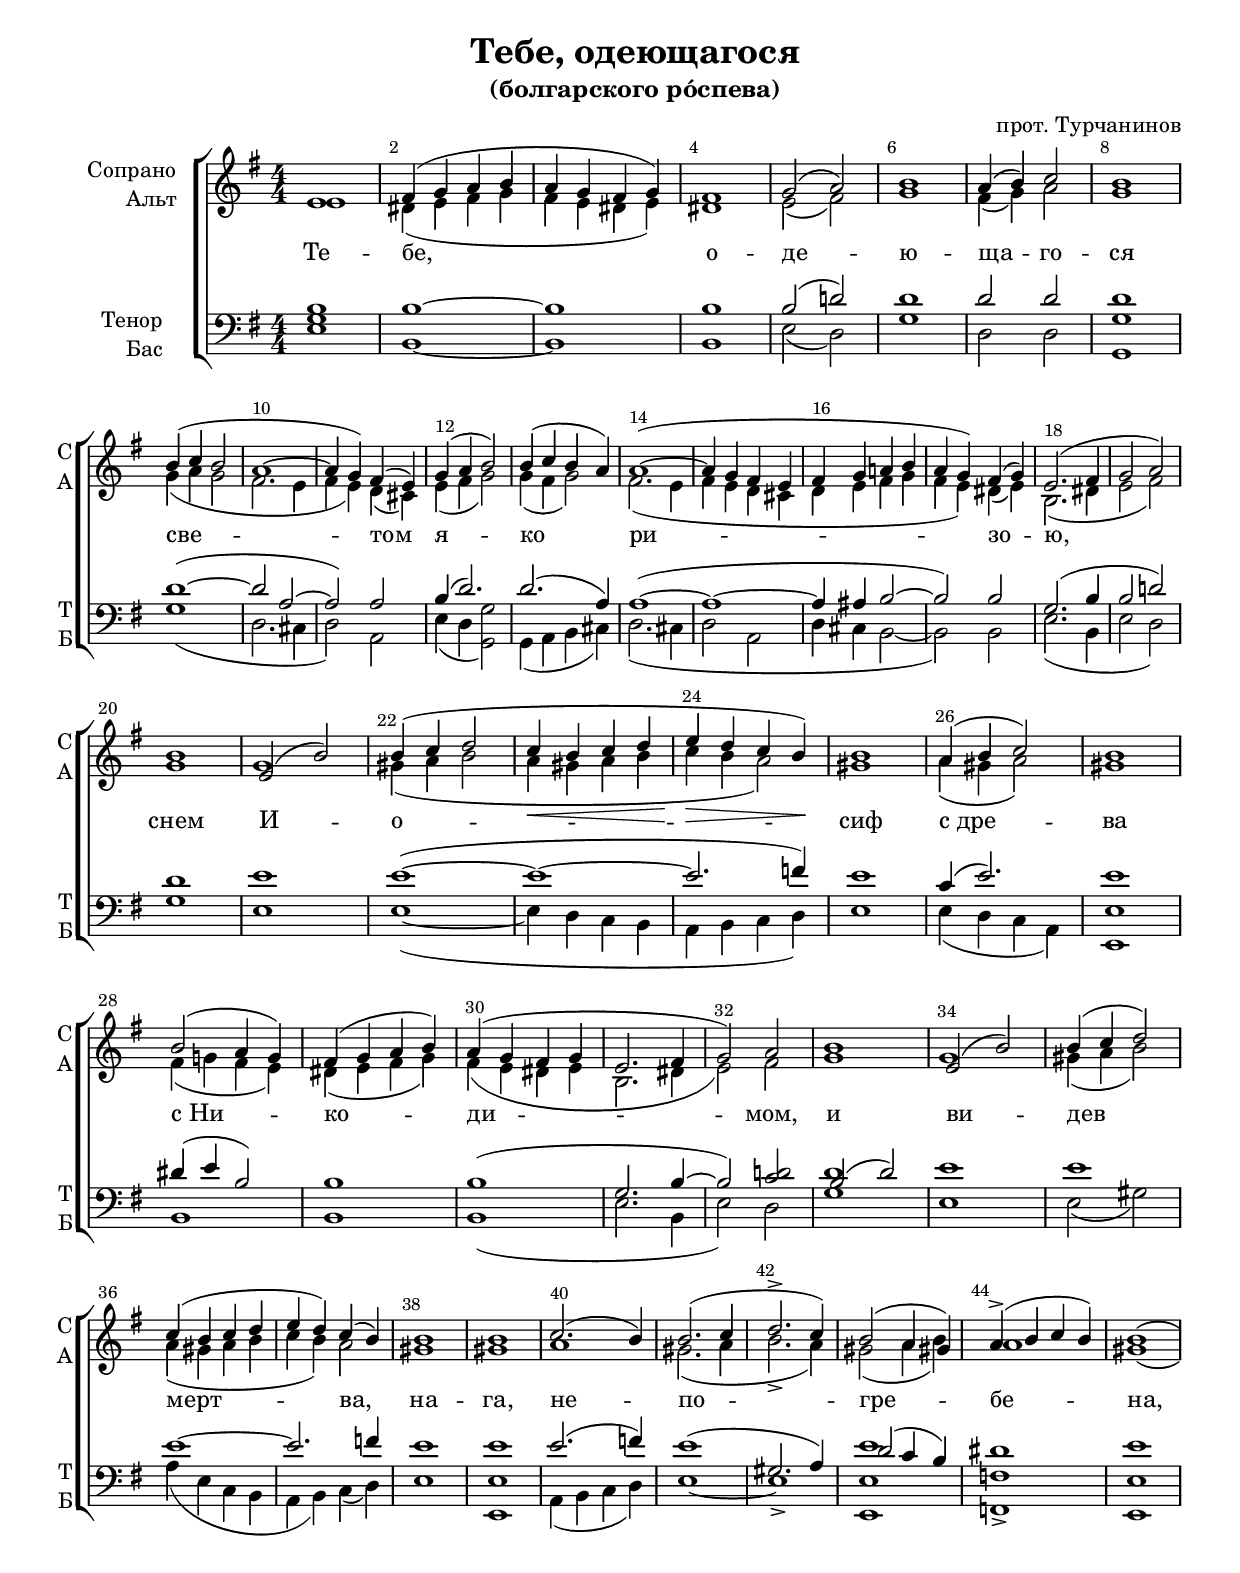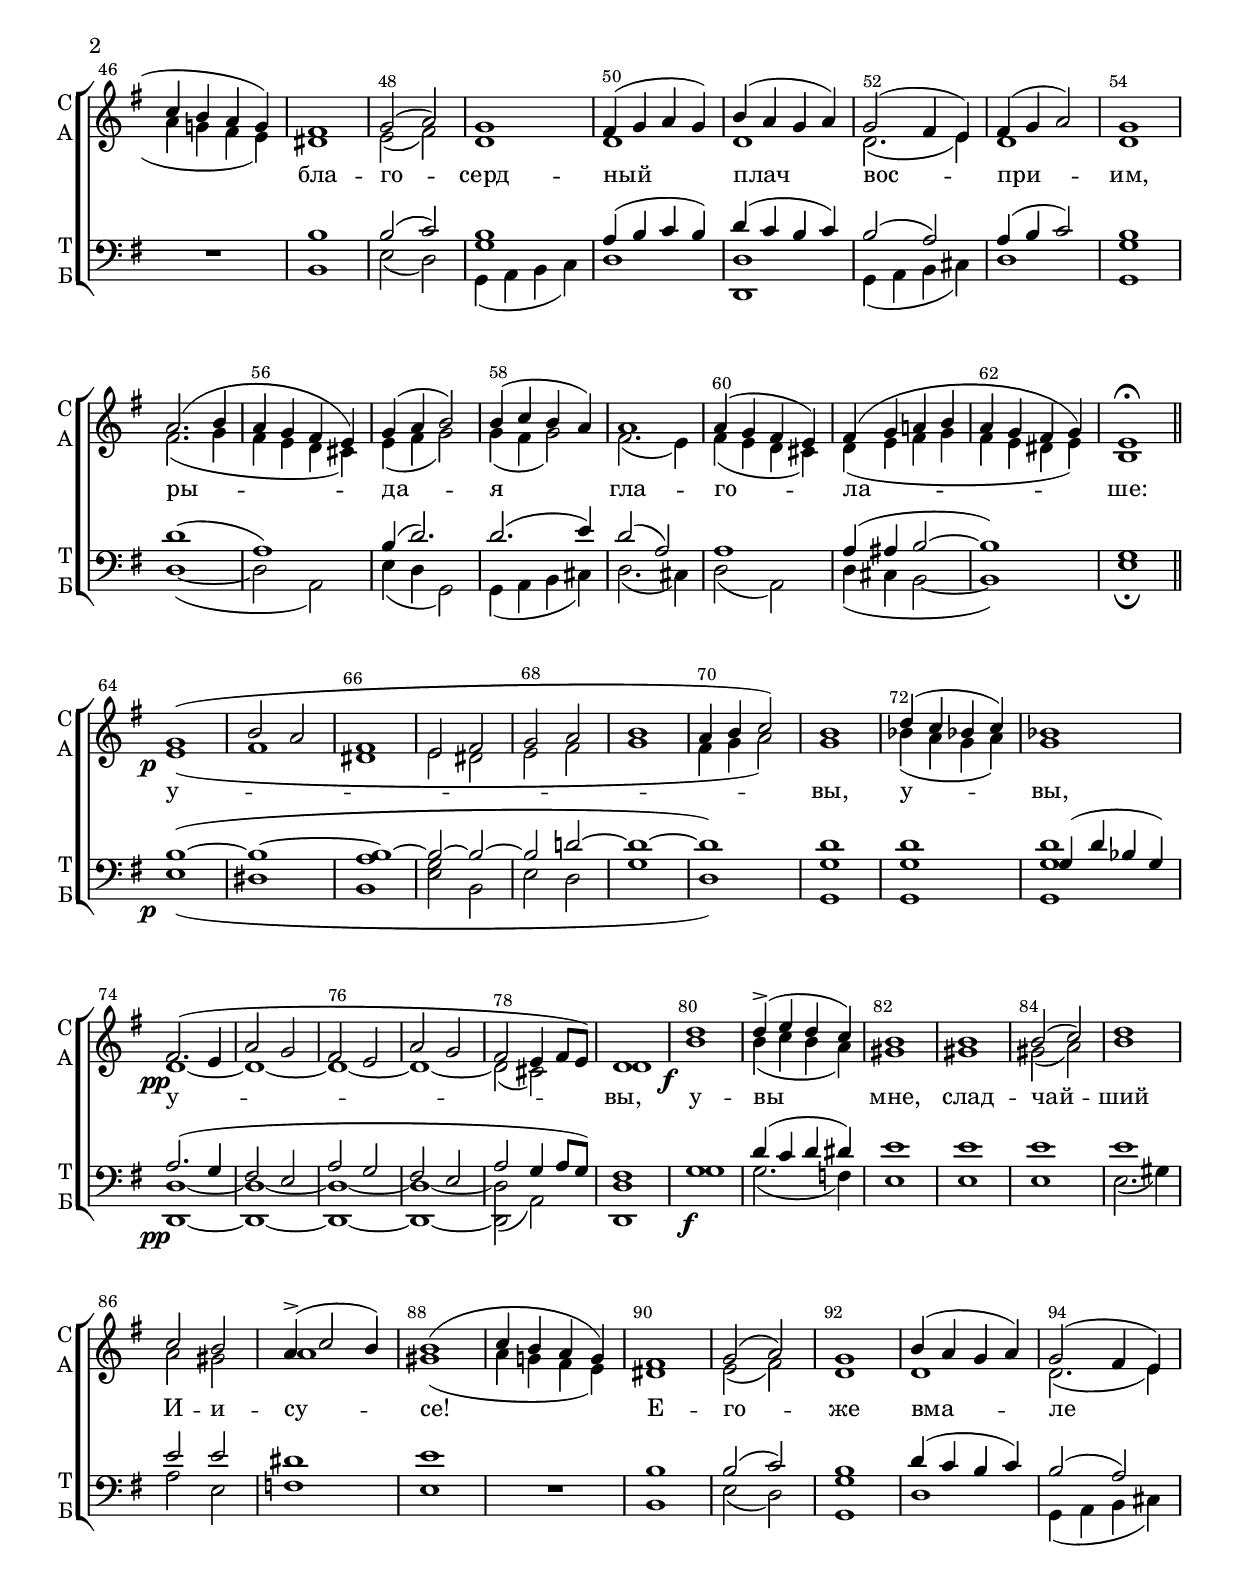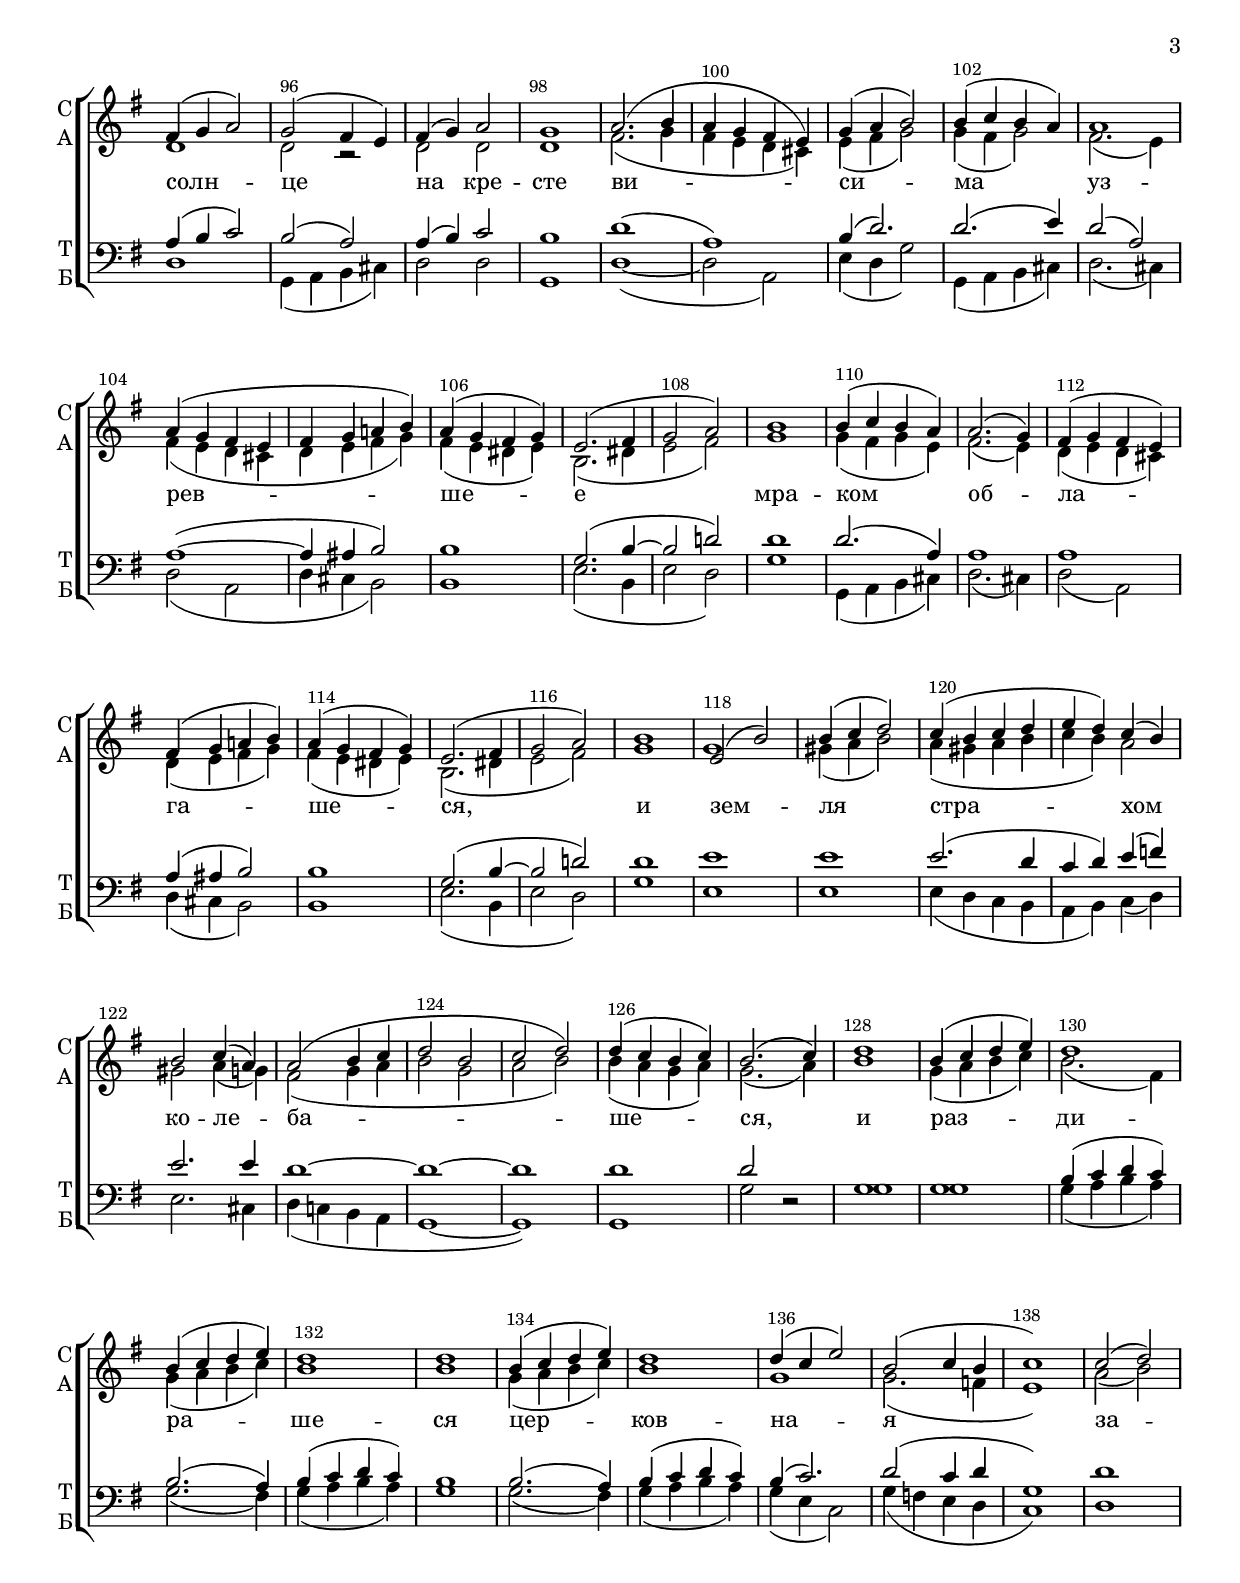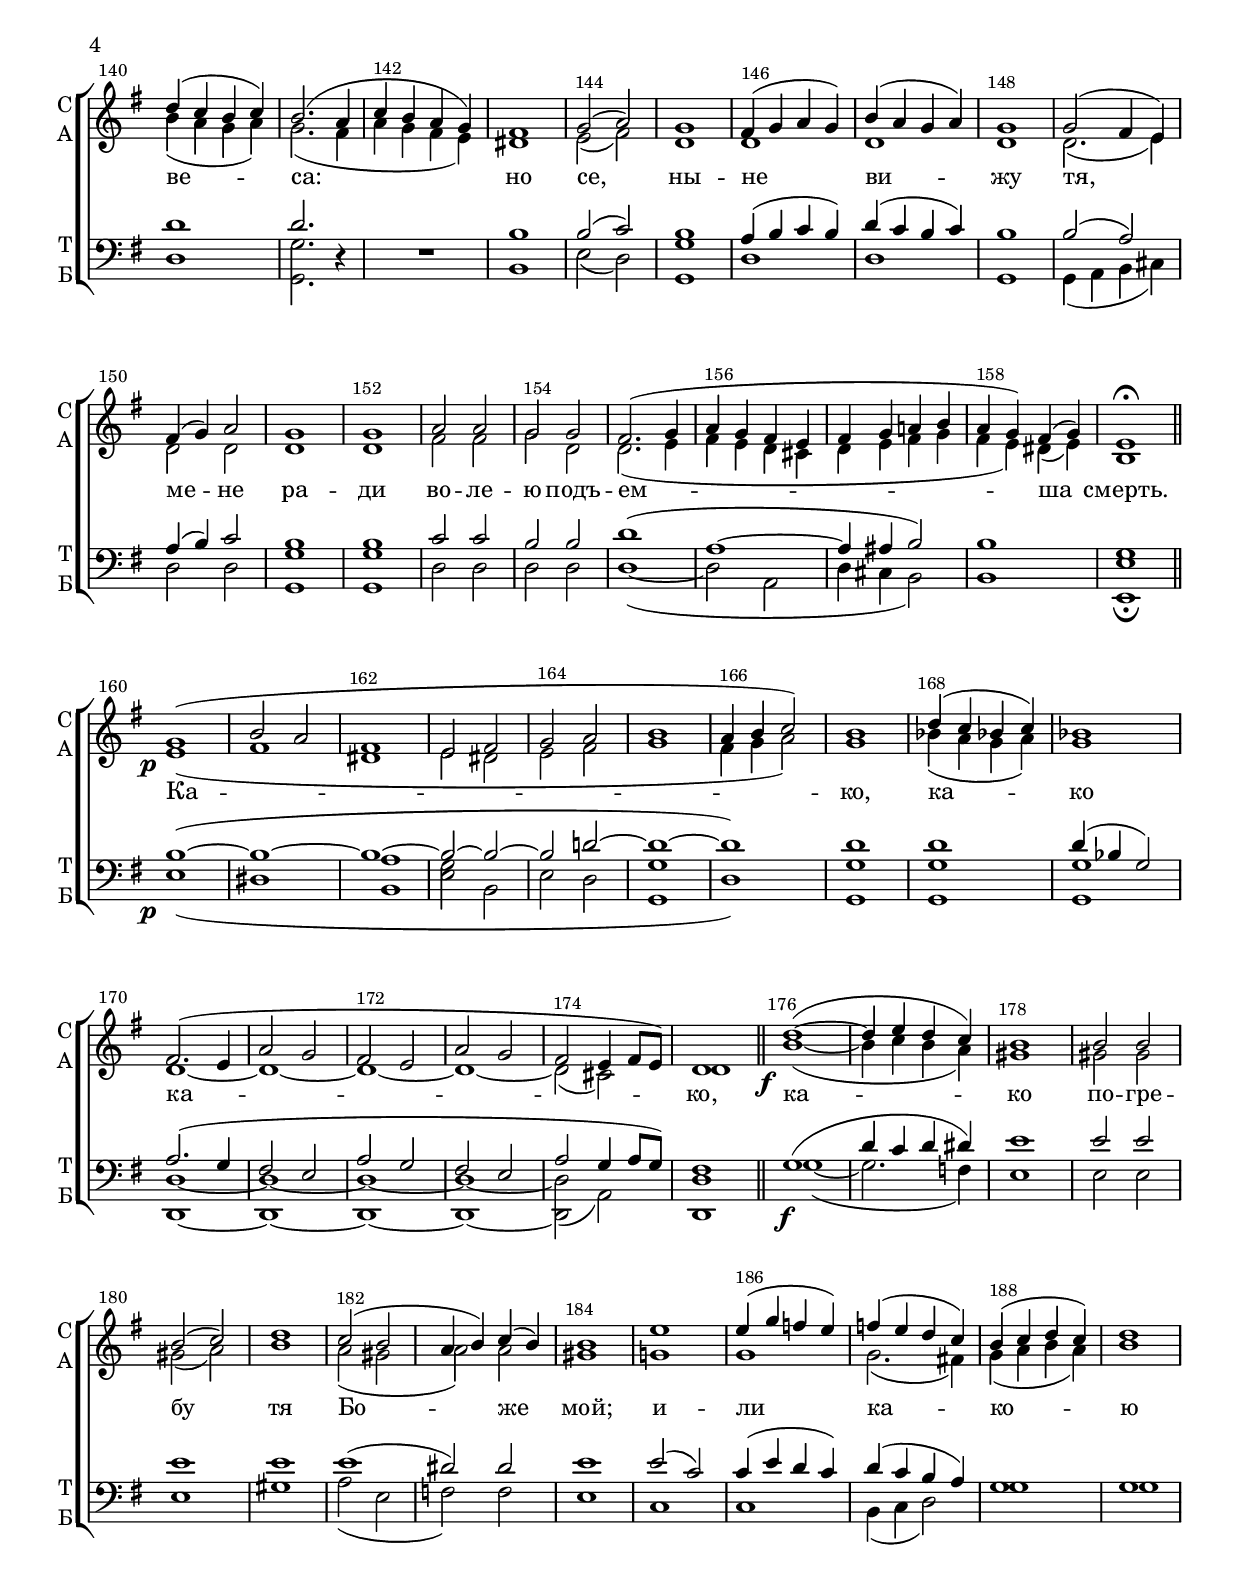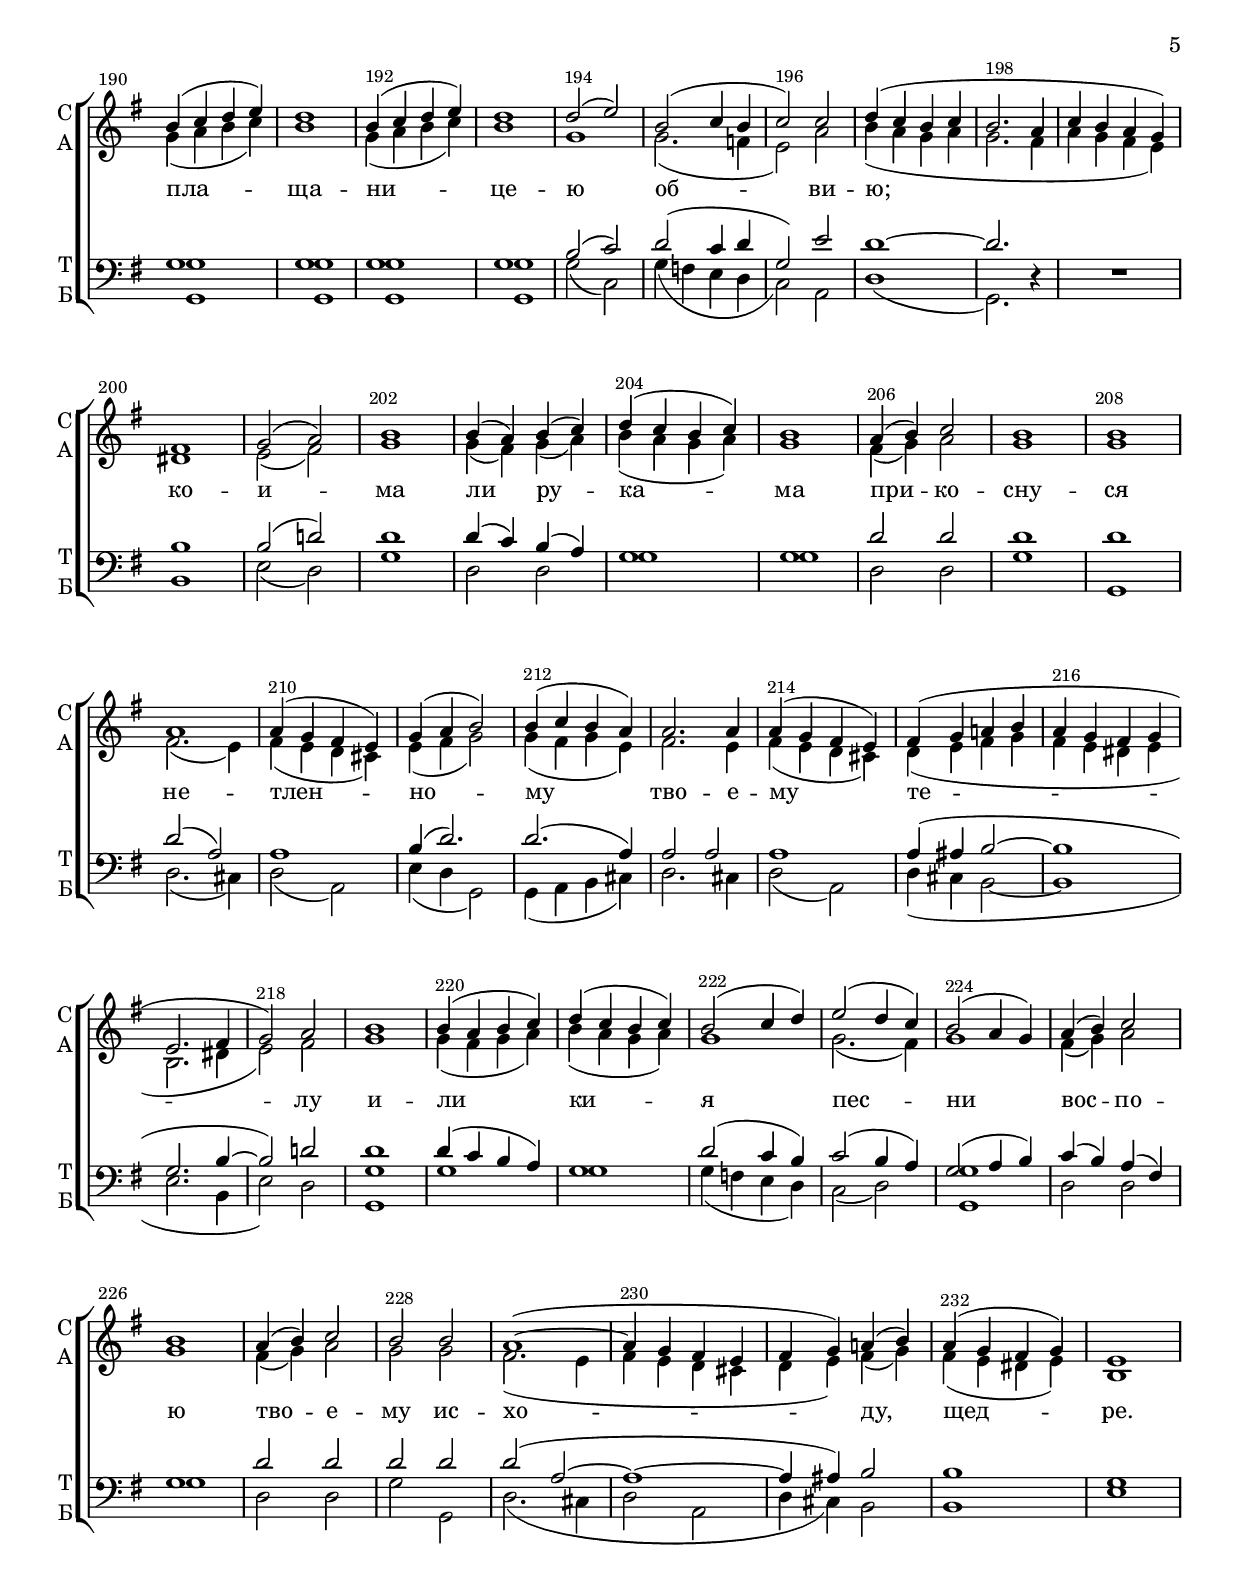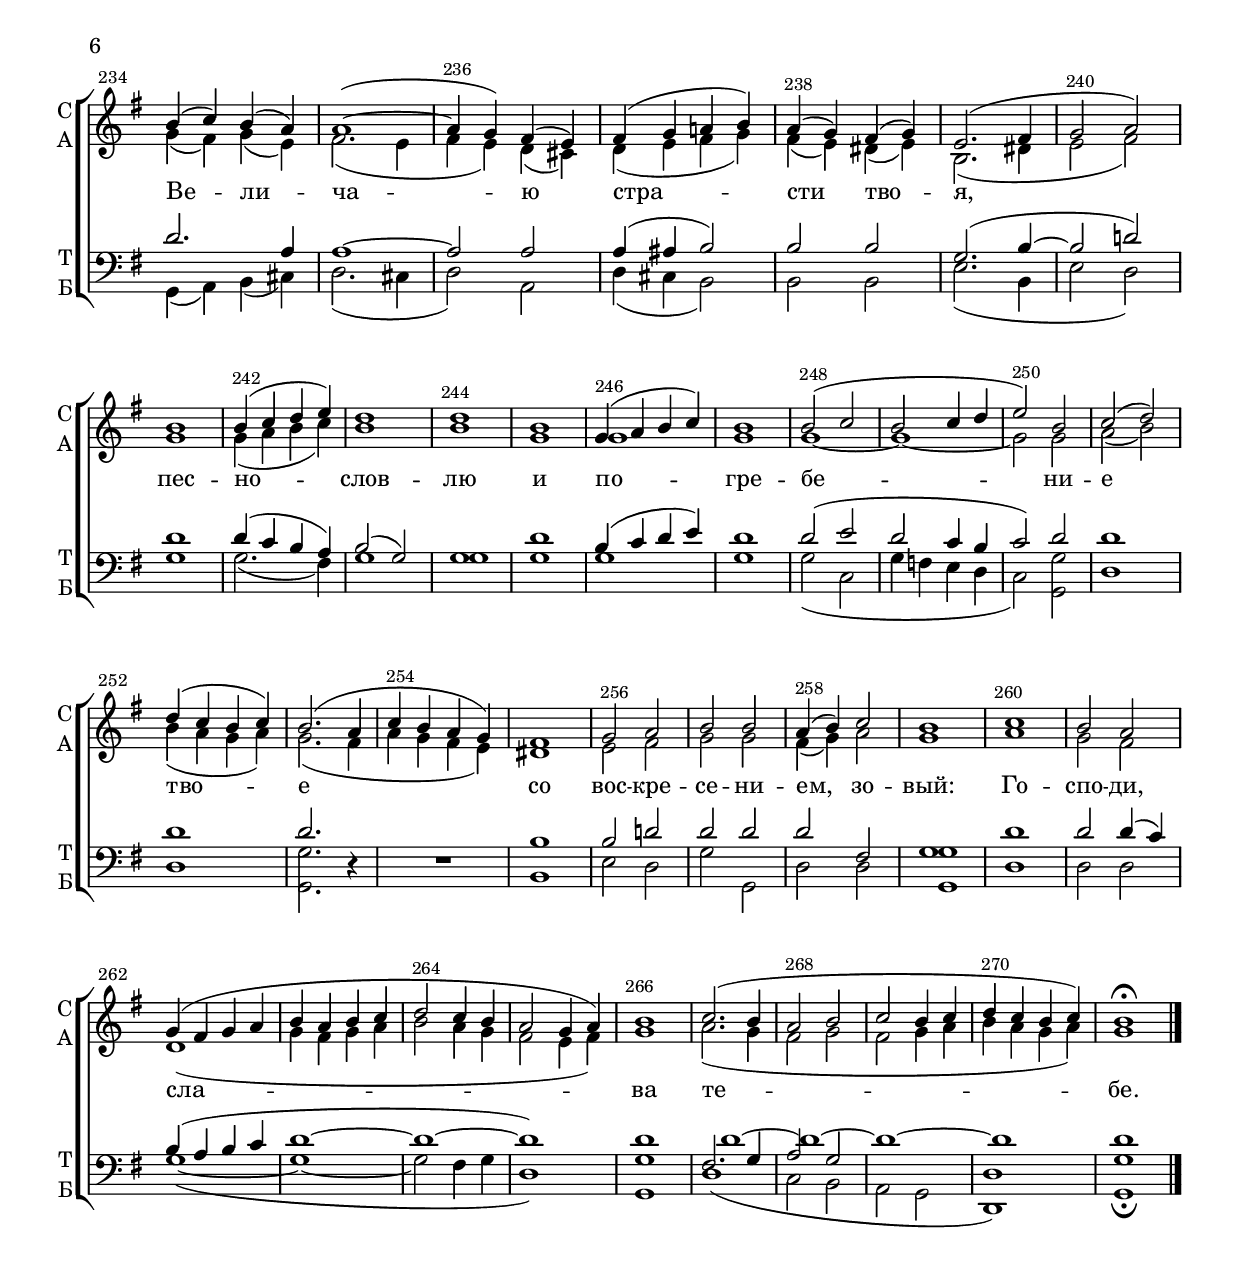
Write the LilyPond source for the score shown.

\version "2.24.2"

% закомментируйте строку ниже, чтобы получался pdf с навигацией
%#(ly:set-option 'point-and-click #f)
#(ly:set-option 'midi-extension "mid")
#(ly:set-option 'embed-source-code #t) % внедряем исходник как аттач к pdf
#(set-default-paper-size "a4")
#(set-global-staff-size 19)

\header {
  title = "Тебе, одеющагося"
  subtitle = "(болгарского ро́спева)"
  composer = "прот. Турчанинов"
  % Удалить строку версии LilyPond 
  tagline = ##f
}

abr = \break
abrr = { \break }
%abr = \tag #'BR { \break }
abr = {}
%abrr = {}

pbr = { \pageBreak }
%pbr = {}

breathes = { \once \override BreathingSign.text = \markup { \musicglyph #"scripts.tickmark" } \breathe }


melon = { \set melismaBusyProperties = #'() }
meloff = { \unset melismaBusyProperties }
solo = ^\markup\italic"Соло"
tutti =  ^\markup\italic"tutti"

co = \cadenzaOn
cof = \cadenzaOff
cb = { \cadenzaOff \bar "||" }
cbr = { \bar "" }
cbar = { \cadenzaOff \bar "|" \cadenzaOn }
stemOff = { \hide Staff.Stem }
nat = { \once \hide Accidental }
%stemOn = { \unHideNotes Staff.Stem }

% alternative breathe
breathes = { \once \override BreathingSign.text = \markup { \musicglyph #"scripts.tickmark" } \breathe }

% alternative partial - for repeats
partiall = { \set Timing.measurePosition = #(ly:make-moment -1/4) }

% compress multi-measure rests
multirests = { \override MultiMeasureRest.expand-limit = #1 \set Score.skipBars = ##t }

% mark with numbers in squares
squaremarks = {  \set Score.rehearsalMarkFormatter = #format-mark-box-numbers }

% move dynamics a bit left (to be not up/under the note, but before)
placeDynamicsLeft = { \override DynamicText.X-offset = #-2.5 }

%make visible number of every 2-nd bar
secondbar = {
  \override Score.BarNumber.break-visibility = #end-of-line-invisible
  \override Score.BarNumber.X-offset = #1
  \override Score.BarNumber.self-alignment-X = #LEFT
  \set Score.barNumberVisibility = #(every-nth-bar-number-visible 2)
}

global = {
  \numericTimeSignature
  \secondbar
  \multirests
  \placeDynamicsLeft
  
  \key g \major
  \time 4/4
}

sopvoice = \relative c' {
  \global
  \dynamicDown
  \autoBeamOff
  e1 |
  fis4( g a b |
  a g fis g) | \abr
  
  fis1 |
  g2( a) |
  b1 |
  a4( b) c2 |
  b1 | \abrr
  b4( c b2 | \abr
  
  a1~ |
  a4 g) fis( e) |
  g4( a b2) |
  b4( c b a ) | \abr
  
  a1(~ |
  a4 g fis e |
  fis g a b |
  a g) fis( g) | \abr
  
  e2.( fis4 |
  g2 a) \abrr |
  b1 |
  e,2( b') |
  b4( c d2 |
  c4\< b c d |
  e\> d c b\!) | \abr
  
  
  %page 2
  b1 | a4( b c2) | b1 \abrr  | b2( a4 g) | fis( g a b) | \abr
  a4( g fis g | e2. fis4 | g2) a | b1 | e,2( b') | \abr
  b4( c d2) \abrr  | c4( b c d | e d) c( b)  | b1 | \abr
  b1 | c2.( b4) | b2.( c4 d2.-> c4) | b2( a4 gis) | \abr
  a4->( b c b) | b1( \abrr | c4 b a g)  | fis1 | g2( a) | g1 | \abr
  fis4( g a g) | b( a g a) | g2( fis4 e) | \abr
  
  %page 3
  fis4( g a2) | g1 \abrr | a2.( b4 | a g fis e) | g( a b2) | \abr
  b4( c b a) | a1 | a4( g fis e) | \abr
  fis4( g a b | a g fis g) | e1\fermata \bar "||" g1\p ( b2 a | fis1 | \abr
  e2 fis | g a | b1 | a4 b c2) | b1 | d4( c bes c) | \abr
  bes1 \abrr | fis2.\pp( e4 | a2 g | fis e | a g | fis e4 fis8[ e]) | d1 | \abr
  d'1\f | d4->( e d c) | b1 | b | b2( c) | d1 \abrr | c2 b | \abr
  
  %page 4
  a4->( c2 b4) | b1( | c4 b a g ) | fis1 | g2( a) | g1 | \abr
  b4( a g a) | g2( fis4 e) | fis( g a2) | g2( fis4 e) | \abr
  fis4( g) a2 | g1 | a2.( b4 | a g fis e) | g( a b2) | \abr
  b4( c b a) | a1 \abrr | a4( g fis e | fis g a b) | \abr
  a4( g fis g) | e2.( fis4 | g2 a) | b1 | b4( c b a) | \abr
  a2.( g4) | fis( g fis e) | fis( g a b) a( g fis g) | \abr
  
  %page 5
  e2.( fis4 | g2 a) | b1 | e,2( b') | b4( c d2) | \abr
  c4( b c d | e d) c( b) | b2 c4( a) | \abr
  a2( b4 c | d2 b | c d) | d4( c b c) | \abr
  b2.( c4) | d1 | b4( c d e) | d1 | b4( c d e ) | \abr
  d1 | d1 | b4( c d e) | d1 | \abr
  d4( c e2) | b2( c4 b | c1) c2( d) | d4( c b c) | \abr
  
  %page 6
  b2.( a4 | c b a g) fis1 | g2( a) | g1 | fis4( g a g ) | \abr
  b4( a g a) | g1 | g2( fis4 e) | fis( g) a2 | \abr
  g1 | g1 | a2 a | g g | fis2.( g4 | a g fis e | \abr
  fis g a b | a g) fis( g) | e1\fermata \bar "||" g1\p ( b2 a | fis1 | e2 fis | \abr
  g2 a | b1 | a4 b c2) | b1 | d4( c bes c) | \abr
  bes1 \abrr | fis2.( e4 | a2 g | fis e | a g | fis e4 fis8[ e]) | d1 \bar "||" \abr
  
  %page 7
  d'1\f(~ | d4 e d c) | b1 | b2 b | b( c) | d1 | \abr
  c2( b | a4 b) c( b) | b1 | e1 | e4( g f e ) | \abr
  f( e d c) | b( c d c) | d1 \abrr | b4( c d e) | \abr
  d1 | b4( c d e) | d1 | d2( e) | b2( c4 b | c2) c | \abr
  d4( c b c |  b2. a4 | c b a g) \abrr fis1 g2( a) | \abr
  b1 b4( a) b( c) | d( c b c ) b1 | a4( b ) c2 | \abr
  
  %page 8
  b1 | b1 \abrr | a1 | a4( g fis e) | g( a b2) | \abr
  b4( c b a) | a2. a4 | a4( g fis e) | \abr
  fis( g a b | a g fis g | e2. fis4 | g2) a | b1 | \abr
  b4( a b c) | d( c b c ) | b2( c4 d ) | \abr
  e2( d4 c) | b2( a4 g) | a( b) c2 | b1  | a4( b) c2 | \abr
  b2 b | a1(~ | a4 g fis e | fis g) a( b) | \abr
  
  %page 9
  a4( g fis g) | e1 \abrr | b'4( c) b( a) | a1(~ | a4 g) fis( e) | \abr
  fis4( g a b) | a( g) fis( g) | e2.( fis4 | g2 a ) \abrr b1 | \abr
  b4( c d e ) | d1 | d | b | g4( a b c ) | \abr
  b1 | b2( c | b c4 d | e2) b | c( d) \abrr | d4( c b c ) | \abr
  b2.( a4 | c b a g) | fis1 | g2 a | b b | a4( b ) c2 | b1 | \abr
  
  %page 10
  c1 | b2 a | g4( fis g a | b a b c |  d2 c4 b | a2 g4 a) | \abr
  b1 | c2.( b4 | a2 b | c b4 c | d c b c) | b1\fermata \bar "|."
}


altvoice = \relative c' {
  \global
  \dynamicUp
  \autoBeamOff
  e1 |
  dis4( e fis g |
  fis e dis e) |
  
  dis1 |
  e2( fis) |
  g1 |
  fis4( g) a2 |
  g1 |
  g4( a g2 |
  
  fis2. e4 |
  fis e) d( cis) |
  e( fis g2) |
  g4( fis g2) |
  
  fis2.( e4 |
  fis e d cis |
  d e fis g |
  fis e) dis4( e) |
  
  b2.( dis4 |
  e2 fis) |
  g1 
  g1 |
  gis4( a b2 |
  a4 gis a b |
  c b a2)
  
  %page 2
  gis1 | a4( gis a2) | gis1 | fis4( g fis e) | dis( e fis g) |
  fis( e dis e | b2. dis4 e2) fis | g1 | g |
  gis4( a b2) | a4( gis a b | c b) a2 | gis1 |
  gis | a1 | gis2.( a4 | b2.-> a4) | gis2( a4 b) |
  a1 | gis( | a4 g fis e) | dis1 | e2( fis) | d1 |
  d1 | d1 | d2.( e4) |
  
  %page 3
  d1 | d1 | fis2.( g4 | fis e d cis) | e( fis g2) |
  g4( fis g2 ) | fis2.( e4) | fis4( e d cis) |
  d( e fis g | fis e dis e) | b1 | e1( fis dis |
  e2 dis | e fis | g1 | fis4 g a2) | g1 | bes4( a g a) |
  g1 | d1~ | d~ | d~ | d~ | d2( cis) | d1 |
  b'1 | b4( c b a) | gis1 | gis | gis2( a) | b1 | a2 gis
  
  %page 4
  a1 | gis( | a4 g fis e) | dis1 | e2( fis) | d1 |
  d1 | d2. ( e4) | d1 | d2 r |
  d2 d | d1 | fis2.( g4 | fis e d cis) | e( fis g2) |
  g4( fis g2 ) | fis2.( e4) | fis( e d cis |  d e fis g) |
  fis( e dis e) |b2.( dis4 | e2 fis) | g1 | g4( fis g e ) |
  fis2.( e4) | d( e d cis) | d( e fis g) | fis( e dis e) |
  
  %page 5
  b2.( dis4 | e2 fis) | g1 | g | gis4( a b2) |
  a4( gis a b | c b) a2 | gis a4( g) |
  fis2( g4 a | b2 g | a b) | b4( a g a ) |
  g2.( a4) | b1 | g4( a b c) | b2.( fis4) | g( a b c ) 
  b1 | b | g4( a b c ) | b1 |
  g1 |   g2.( f4 | e1 ) | a2( b) b4( a g a ) |
  
  %page 6
  g2.( fis4 | a g fis e) | dis1 | e2( fis) | d1 | d | 
  d | d | d2. ( e4) | d2 d |
  d1 | d | fis2 fis | g d | d2.( e4 | fis e d cis |
  d e fis g | fis e) dis( e) | b1 | e1( | fis | dis | e2 dis
  e fis | g1 | fis4 g a2) | g1 | bes4( a g a) |
  g1 | d1~ | d~ | d~ | d~ | d2( cis) | d1
  
  %page 7
  b'1(~ | b4 c b a) | gis1 | 2 2 | 2( a2) | b1 |
  a2( gis | a2) a | gis1 | g | g |
  g2.( fis4) | g( a b a ) | b1 | g4( a b c ) |
  b1 |  g4( a b c ) | b1 | g | g2.( f4  | e2) a |
  b4( a g a | g2. fis4 | a g fis e) | dis1 | e2( fis) |
  g1 | g4( fis) g( a) | b( a g a) | g1 | fis4( g) a2 |
  
  %page 8
  g1 | g | fis2.( e4) | fis4( e d cis) | e( fis g2) |
  g4( fis g e) | fis2. e4 | fis( e d cis) |
  d( e fis g | fis e dis e | b2. dis4 | e2) fis | g1 |
  g4( fis g a) | b( a g a) | g1 |
  g2.( fis4) | g1 | fis4( g) a2 | g1 | fis4( g) a2 |
  g2 g | fis2.( e4 | fis e d cis | d e) fis( g)
  
  %page 9
  fis4( e dis e) | b1 | g'4( fis) g( e) | fis2.( e4 | fis e) d( cis) |
  d( e fis g ) | fis( e) dis( e) | b2.( dis4 | e2 fis) | g1 |
  g4( a b c) | b1 | b | g | g |
  g | g~ | g~ | g2 g | a( b ) | b4( a g a ) |
  g2.( fis4 | a g fis e) | dis1 | e2 fis | g g | fis4( g) a2 | g1
  
  %page 10
  a1 | g2 fis | d1( | g4 fis g a | b2 a4 g | fis2 e4 fis) |
  g1 | a2.( g4 | fis2 g | fis g4 a | b a g a ) | g1
  
  
}


tenorvoice = \relative c' {
  \global
  \dynamicUp
  \autoBeamOff
  
  b1 |
  b1~ |
  1
  
  b |
  b2( d) |
  d1 |
  d2 2 |
  1 
  1(~
  
  2 a2~ |
  2) 2 |
  b4( d2.) |
  d2.( a4) |
  
  a1(~
  1~
  4 ais b2~ |
  b2) 2 |
  
  g2.( b4 |
  b2 d) |
  d1 |
  e1 |
  e(~ |
  e~ |
  e2. f4)
  
  %page 2
  e1 | c4( e2. ) | e1 | dis4( e b2 ) | b1 |
  b( | g2. b4~ | b2) <c d>2 | b2( d) | e1 |
  e1 | e~ | e2. f4 | e1 |
  e1 | e2.( f4) | e1( gis,2. a4) | d2( c4 b) |
  dis1 | e | R1 | b | b2( c) | <b g>1 |
  a4( b c b ) | d( c b c ) | b2( a ) |
  
  %page 3
  a4( b c2) | <b g>1 | d( | a ) | b4( d2.) |
  d2.( e4) | d2( a) | a1 |
  a4( ais b2 ~ | b1) g1 | b1~ ( | b~ | <b~ a> |
  b2~ b~ | b d~ | d1~ d) | d1 d |
  g,4( d' bes g) | a2.( g4 | fis2 e | a g | fis e | a g4 a8[ g]) | fis1 |
  g1 | d'4( c d dis) | e1 | e | e | e | e2 e |
  
  %page 4
  dis1 | e | R1 | b | b2( c) | b1 |
  d4( c b c) | b2( a) | a4( b c2) | b2( a) |
  a4( b) c2 | b1 | d1( | a ) | b4( d2.) |
  d2.( e4) | d2( a) | a1(~ | a4 ais b2) |
  b1 |  g2.( b4~ | b2 d) | d1 | d2.( a4) |
  a1 | a | a4( ais  b2) | b1 
  
    %page 5
  g2.( b4~ | b2 d ) | d1 | e | e |
  e2.( d4 | c d) e( f) | e2. e4 |
  d1~ d~ | d d |
  d2 r2 | g,1 | g | b4( c d c) | b2.( a4) |
  b4( c d c) | b1 | b2.( a4) b( c d c) |
  b4( c2.) | d2( c4 d | g,1) | d'1 d |
  
  %page 6
  d2. r4 |   R1 |  b1 |  b2( c) | b1 | a4( b c b)
  d( c b c) b1 | b2( a) a4( b) c2 |
  b1 | b | c2 c | b b | d1( | a~ |
  a4 ais b2) b1 | g1 | b1(~ b~ b~ b2~ b~ |
  b d~ | d1~ d ) d1 d |
  d4( bes g2) | a2.( g4 fis2 e a g fis e a g4 a8[ g]) fis1
  
  %page 7
  g1( | d'4 c d dis) | e1 | e2 e | e1 e |
  e1 ( dis2) dis | e1 | e2( c) | c4( e d c) |
  d( c b a) | g1 g g |
  g g g | b2( c) | d( c4 d g,2) e' |
  d1~2. r4 R1 | b1 b2( d) |
  d1 | d4( c) b( a) | g1 g d'2 d |
  
  %page 8
  d1 d | d2( a) | a1 | b4( d2.) |
  d2.( a4) | a2 a a1 |
  a4( ais b2~ | b1 | g2. b4~ | b2) d | d1 |
  d4( c b a ) g1 | d'2( c4 b) |
  c2( b4 a) | g2( a4 b) | c4( b) a( fis) | g1 | d'2 d |
  d d | d( a~ a1~ | a4 ais) b2
  
  %page 9
  b1 |  g |  d'2. a4 | a1~ | a2 a |
  a4( ais b2) | b b | g2.( b4~ | b2 d) | d1 |
  d4( c b a) | b2( g) | g1 | d'1 |  b4( c d e )
  d1 |  d2( e |  d c4 b |  c2 ) d d1 d
  d2. r4 R1 | b1 | b2 d | d d d fis, g1
  
  % page 10
  d'1 | d2 d4( c) | b4( a b c | d1~ d~ d) |
  \voiceThree d1 | d~ | d~ | d~ | d | \voiceOne d
  
}


bassvoice = \relative c {
  \global
  \dynamicDown
  \autoBeamOff
  <e g>1 |
  b1~1
  
  b |
  e2( d) |
  g1 |
  d2 d |
  <g, g'>1 |
  g'1(
  
  d2. cis4 |
  d2) a2 |
  e'4( d <g g,>2) |
  g,4( a b cis) |
  
  d2.( cis4 |
  d2 a |
  d4 cis b2~ |
  b2) b |
  
  e2.( b4 |
  e2 d) |
  g1 |
  e1 |
  e1~ ( |
  e4 d c b |
  a b c d)
  
  %page 2
  e1 | e4( d c a) | <e' e,>1 | b | b |
  b( | e2. b4 | e2) d | <g d'>1 | e1 |
  e2( gis) | a4( e c b | a b) c( d) | e1 |
  <e e,>1 | a,4( b c d ) | e1~ e->  | <e e' e,,>1 |
  <f f,>-> | <e e,> | R1 | b | e2( d) | g,4( a b c) |
  d1 | <d d,> | g,4( a b cis) |
  
  %page 3
  d1  | g, | d'(~ | d2 a) | e'4( d g,2) |
  g4( a b cis) | d2.( cis4) | d2( a) |
  d4( cis b2~ | 1) | e1\fermata | e1\p( | dis | b |
  <e g>2 b | e d | g1 d ) | <g g,>1 1 |
  <g g, d''> | <d d,>1\pp~ | q~ | q~ | q~ | q2( a2 ) | q1 |
  g'1\f | g2.( f4) | e1 | e | e | e2.( gis4) | a2 e |
  
  % page 4
  f1 | e | R1 | b | e2( d) | <g g,>1 |
  d1 | g,4( a b cis) | d1 | g,4( a b cis) |
  d2 d | g,1 | d'1~( | d2 a) | e'4( d g2) |
  g,4( a b cis) | d2.( cis4) | d2( a | d4 cis b2) |
  b1 | e2.( b4 | e2 d) | g1 | g,4( a b cis) |
  d2.( cis4) d2( a) | d4( cis b2) b1 |
  
  %page 5
  e2.( b4 | e2 d) | g1 | e | e |
  e4( d c b | a b) c( d) | e2. cis4 |
  d4( c b a | g1~ | g) g |
  g'2 r | g1 | g1 | g4( a b a) g2.( fis4) |
  g4( a b a) g1 | g2.( fis4) | g4( a b a ) |
  g4( e c2) g'4( f e d | c1) d1 d |
  
  %page 6
  <g g,>2. r4 |  R1 |  b,1 | e2( d) | <g g,>1 d |
  d1 |  g, | g4( a b cis) | d2 d |
  <g g,>1 | q | d2 2 | 2 2 | d1(~ | d2 a |
  d4 cis b2) b1 <e e,>1\fermata | e1\p( dis | <b a'> <e g>2 b |
  e2 d |  <g g,>1 | d1) | <g g,>1 q |
  q | <d d,>1~1~1~1~2( a2) q1 |
  
  % page 7
  g'1\f~  (| g2. f4) | e1 e2 e | e1 | gis |
  a2( e | f2) f | e1 | c | c |
  b4( c d2) | g1 | g | <g g,> |
  q q q | g2( c,) | g'4( f e d | c2) a |
  d1 ( g,2.) r4 | R1 | b | e2( d) |
  g1 | d2 d | g1 g | d2 d |
  
  
 %page 8
 g1 g, | d'2.( cis4) | d2( a) | e'4( d g,2) |
 g4( a b cis) | d2. cis4 d2( a) |
 d4( cis b2~ | b1 | e2. b4 | e2) d <g g,>1 |
 g1 g | g4( f e d) |
 c2( d) | <g g,>1 | d2 d | g1 | d2 d |
 g g, | d'2.( cis4 | d2 a | d4 cis) b2
 
 % page 9
 b1 | e | g,4( a) b( cis) | d2.( cis4 | d2) a |
 d4( cis b2) | b b | e2.( b4 | e2 d) | g1 |
 g2.( fis4) | g1 | g | g | g |
 g | g2( c, g'4 f e d | c2) <g g'> d'1 | d |
 <g g,>2. r4 R1 | b,1 | e2 d | g g, | d' d <g g,>1 |
 
 % page 10
 d1 | d2 d | g1(~ | g~ | g2 fis4 g | d1 )
 <g g,>1 << { fis2. g4 | a2 g | s1 d1 } \\ { d1( c2 b | a g | d1) } >> <g g'>1\fermata
 

}

lyricscore = \lyricmode {
  Те -- бе,
  о -- де -- ю -- ща -- го -- ся све --
  том я -- ко
  ри -- зо --
  ю, снем И -- о --
  
  сиф с_дре -- ва с_Ни -- ко --
  ди -- мом, и ви --
  дев мерт -- ва, на --
  га, не -- по -- гре --
  бе -- на, бла -- го -- серд --
  ный плач вос --
  
  при -- им, ры -- да --
  я гла -- го --
  ла -- ше: у --
  вы, у --
  вы, у -- вы,
  у -- вы мне, слад -- чай -- ший И -- и --
  
  су -- се! Е -- го -- же
  вма -- ле солн -- це
  на кре -- сте ви  -- си --
  ма уз -- рев --
  ше -- е мра -- ком
  об -- ла -- га -- ше --
  
  ся, и зем -- ля
  стра -- хом ко -- ле --
  ба -- ше --
  ся, и раз -- ди -- ра --
  ше -- ся цер -- ков -- на -- я за -- ве --
  
  са: но се, ны -- не
  ви -- жу тя, ме -- не
  ра -- ди во -- ле -- ю подъ -- ем --
  ша смерть. Ка --
  ко, ка --
  ко ка -- ко,
  
  ка -- ко по -- гре -- бу тя
  Бо -- же мой; и -- ли 
  ка -- ко -- ю пла --
  ща -- ни -- це -- ю об -- ви --
  ю; ко -- и -- 
  ма ли ру -- ка -- ма при -- ко --
  
  сну -- ся не -- тлен -- но --
  му тво -- е -- му
  те -- лу и --
  ли ки -- я
  пес -- ни вос -- по -- ю тво -- е --
  му ис -- хо -- ду,
  
  щед -- ре. Ве -- ли -- ча -- ю
  стра -- сти тво -- я, пес -- 
  но -- слов -- лю и по -- 
  гре -- бе -- ни -- е тво --
  е со вос -- кре -- се -- ни -- ем, зо -- вый:
  
  Го -- спо -- ди, сла --
  ва те -- бе.
}


\bookpart {
  \paper {
    top-margin = 15
    left-margin = 15
    right-margin = 10
    bottom-margin = 25
    indent = 20
    ragged-bottom = ##f
    %  system-separator-markup = \slashSeparator
    
  }
  \score {
    %  \transpose c bes {
    %  \removeWithTag #'BR
    \new ChoirStaff <<
      \accidentalStyle choral
      \new Staff = "upstaff" \with {
        instrumentName = \markup { \right-column { "Сопрано" "Альт"  } }
        shortInstrumentName = \markup { \right-column { "С" "А"  } }
 %       midiInstrument = "voice oohs"
        %        \consists Merge_rests_engraver
        %        \RemoveEmptyStaves
      } <<
        \new Voice = "soprano" { \voiceOne \sopvoice }
        \new Voice  = "alto" { \voiceTwo \altvoice }
      >> 
      
      \new Lyrics \lyricsto "soprano" { \lyricscore }
      % alternative lyrics above up staff
      %\new Lyrics \with {alignAboveContext = "upstaff"} \lyricsto "soprano" \lyricst
      
      \new Staff = "downstaff" \with {
        instrumentName = \markup { \right-column { "Тенор" "Бас" } }
        shortInstrumentName = \markup { \right-column { "Т" "Б" } }
 %       midiInstrument = "voice oohs"
      } <<
        \new Voice = "tenor" { \voiceOne \clef bass \tenorvoice }
        \new Voice = "bass" { \voiceTwo \bassvoice }
      >>
    >>
    %  }  % transposeµ
    \layout {
      %    #(layout-set-staff-size 20)
      \context {
        \Score
      }
      \context {
        \Staff
        %        \RemoveEmptyStaves
        \RemoveAllEmptyStaves
        \consists Merge_rests_engraver
      }
      %Metronome_mark_engraver
    }
    \midi {
      \tempo 2=90
    }
  }
}
